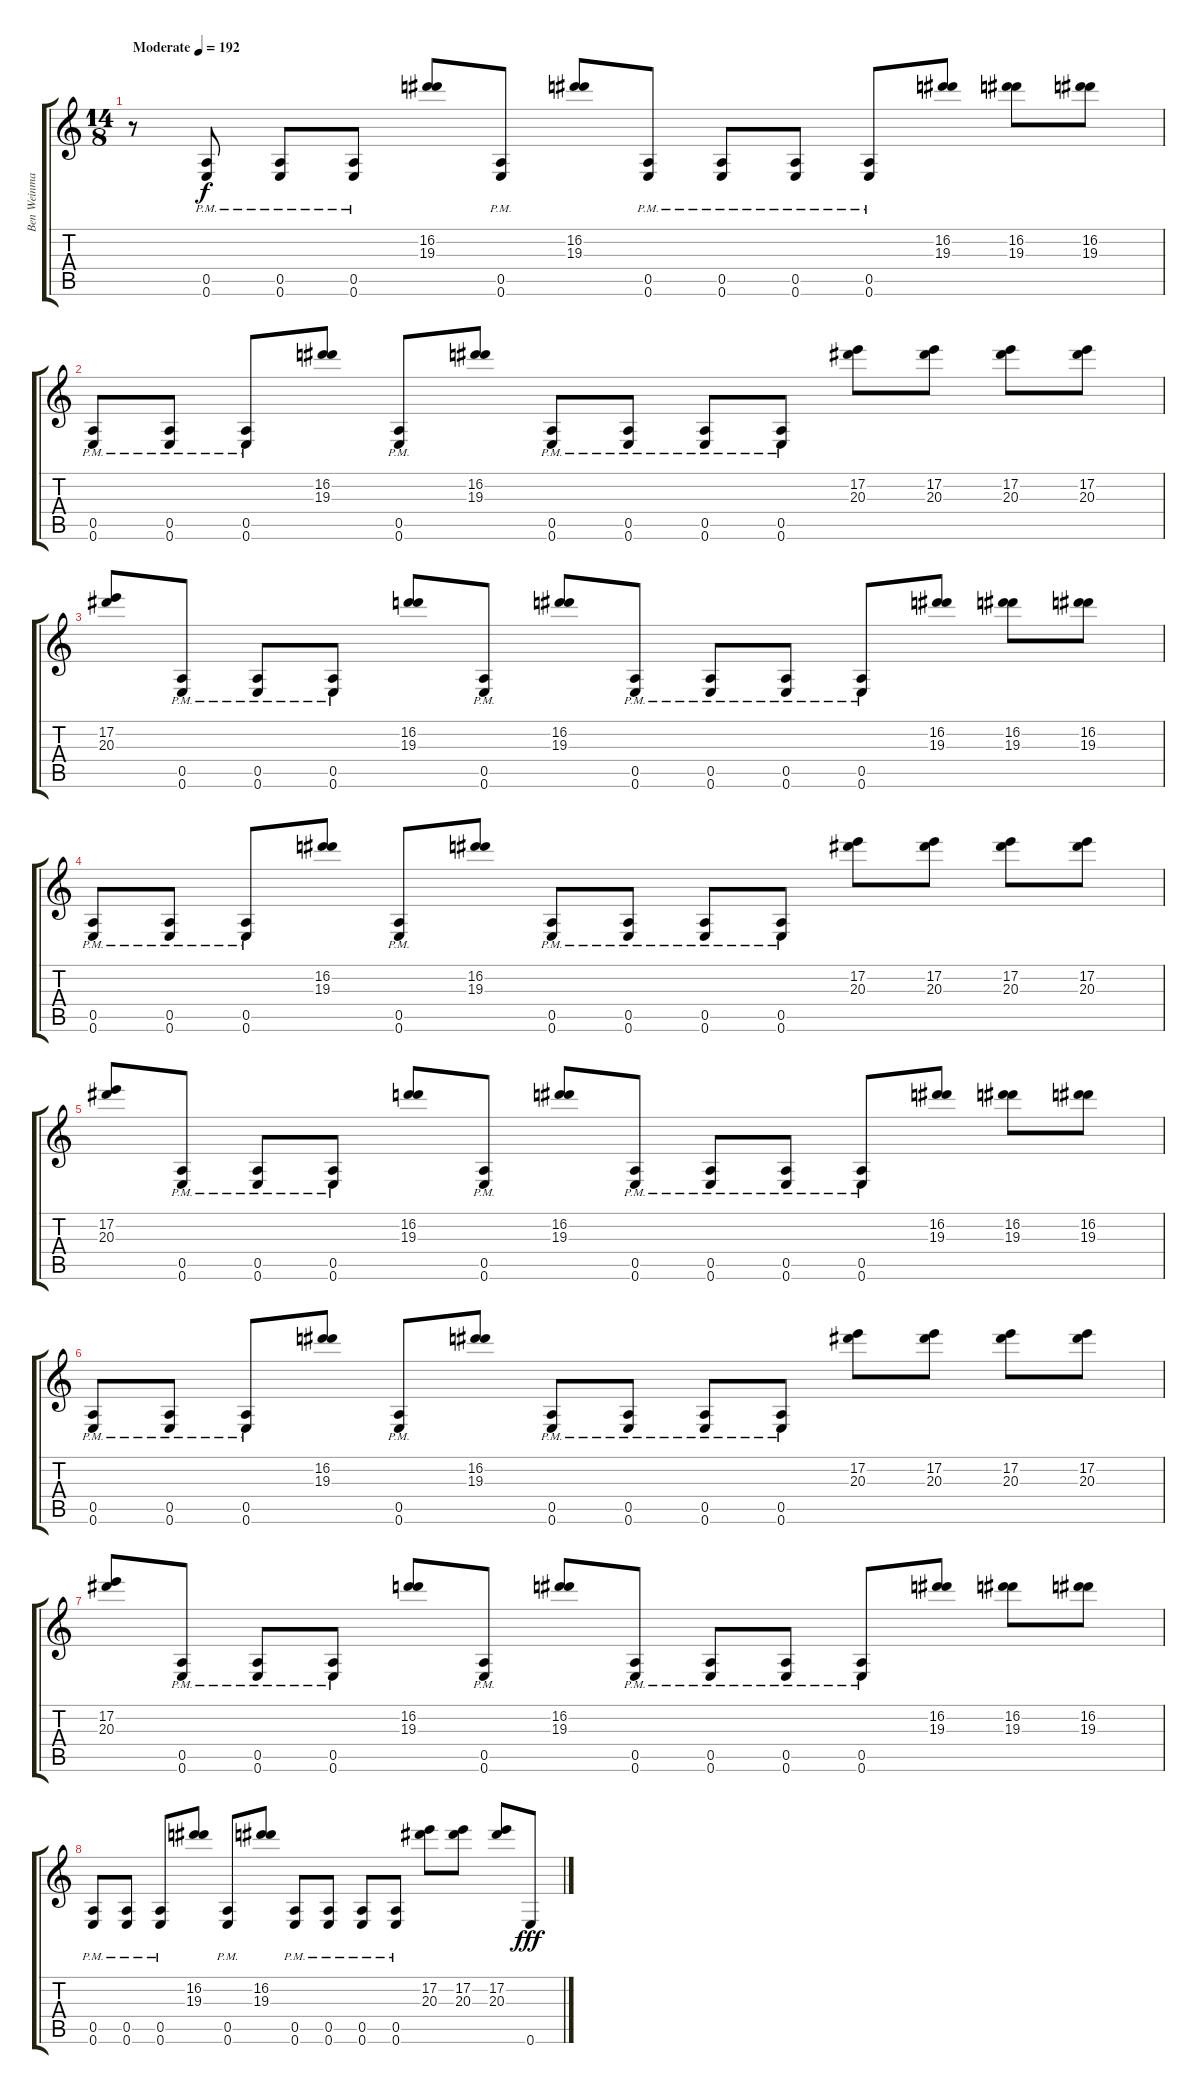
\track ("Ben Weinman" "Ben Weinma") {instrument overdrivenguitar}
\staff {score tabs}
\tuning (E4 B3 G3 D3 A2 E2) {hide}
\ts (14 8)
\tempo (192 "Moderate")
\clef g2
\ks c
r.8{dy f instrument overdrivenguitar} (0.5{pm} 0.6{pm}).8 (0.5{pm} 0.6{pm}).8 (0.5{pm} 0.6{pm}).8 (16.2 19.3).8 (0.5{pm} 0.6{pm}).8 (16.2 19.3).8 (0.5{pm} 0.6{pm}).8 (0.5{pm} 0.6{pm}).8 (0.5{pm} 0.6{pm}).8 (0.5{pm} 0.6{pm}).8 (16.2 19.3).8 (16.2 19.3).8 (16.2 19.3).8 |
(0.5{pm} 0.6{pm}).8 (0.5{pm} 0.6{pm}).8 (0.5{pm} 0.6{pm}).8 (16.2 19.3).8 (0.5{pm} 0.6{pm}).8 (16.2 19.3).8 (0.5{pm} 0.6{pm}).8 (0.5{pm} 0.6{pm}).8 (0.5{pm} 0.6{pm}).8 (0.5{pm} 0.6{pm}).8 (17.2 20.3).8 (17.2 20.3).8 (17.2 20.3).8 (17.2 20.3).8 |
(17.2 20.3).8 (0.5{pm} 0.6{pm}).8 (0.5{pm} 0.6{pm}).8 (0.5{pm} 0.6{pm}).8 (16.2 19.3).8 (0.5{pm} 0.6{pm}).8 (16.2 19.3).8 (0.5{pm} 0.6{pm}).8 (0.5{pm} 0.6{pm}).8 (0.5{pm} 0.6{pm}).8 (0.5{pm} 0.6{pm}).8 (16.2 19.3).8 (16.2 19.3).8 (16.2 19.3).8 |
(0.5{pm} 0.6{pm}).8 (0.5{pm} 0.6{pm}).8 (0.5{pm} 0.6{pm}).8 (16.2 19.3).8 (0.5{pm} 0.6{pm}).8 (16.2 19.3).8 (0.5{pm} 0.6{pm}).8 (0.5{pm} 0.6{pm}).8 (0.5{pm} 0.6{pm}).8 (0.5{pm} 0.6{pm}).8 (17.2 20.3).8 (17.2 20.3).8 (17.2 20.3).8 (17.2 20.3).8 |
(17.2 20.3).8 (0.5{pm} 0.6{pm}).8 (0.5{pm} 0.6{pm}).8 (0.5{pm} 0.6{pm}).8 (16.2 19.3).8 (0.5{pm} 0.6{pm}).8 (16.2 19.3).8 (0.5{pm} 0.6{pm}).8 (0.5{pm} 0.6{pm}).8 (0.5{pm} 0.6{pm}).8 (0.5{pm} 0.6{pm}).8 (16.2 19.3).8 (16.2 19.3).8 (16.2 19.3).8 |
(0.5{pm} 0.6{pm}).8 (0.5{pm} 0.6{pm}).8 (0.5{pm} 0.6{pm}).8 (16.2 19.3).8 (0.5{pm} 0.6{pm}).8 (16.2 19.3).8 (0.5{pm} 0.6{pm}).8 (0.5{pm} 0.6{pm}).8 (0.5{pm} 0.6{pm}).8 (0.5{pm} 0.6{pm}).8 (17.2 20.3).8 (17.2 20.3).8 (17.2 20.3).8 (17.2 20.3).8 |
(17.2 20.3).8 (0.5{pm} 0.6{pm}).8 (0.5{pm} 0.6{pm}).8 (0.5{pm} 0.6{pm}).8 (16.2 19.3).8 (0.5{pm} 0.6{pm}).8 (16.2 19.3).8 (0.5{pm} 0.6{pm}).8 (0.5{pm} 0.6{pm}).8 (0.5{pm} 0.6{pm}).8 (0.5{pm} 0.6{pm}).8 (16.2 19.3).8 (16.2 19.3).8 (16.2 19.3).8 |
(0.5{pm} 0.6{pm}).8 (0.5{pm} 0.6{pm}).8 (0.5{pm} 0.6{pm}).8 (16.2 19.3).8 (0.5{pm} 0.6{pm}).8 (16.2 19.3).8 (0.5{pm} 0.6{pm}).8 (0.5{pm} 0.6{pm}).8 (0.5{pm} 0.6{pm}).8 (0.5{pm} 0.6{pm}).8 (17.2 20.3).8 (17.2 20.3).8 (17.2 20.3).8 0.6.8{dy fff}
